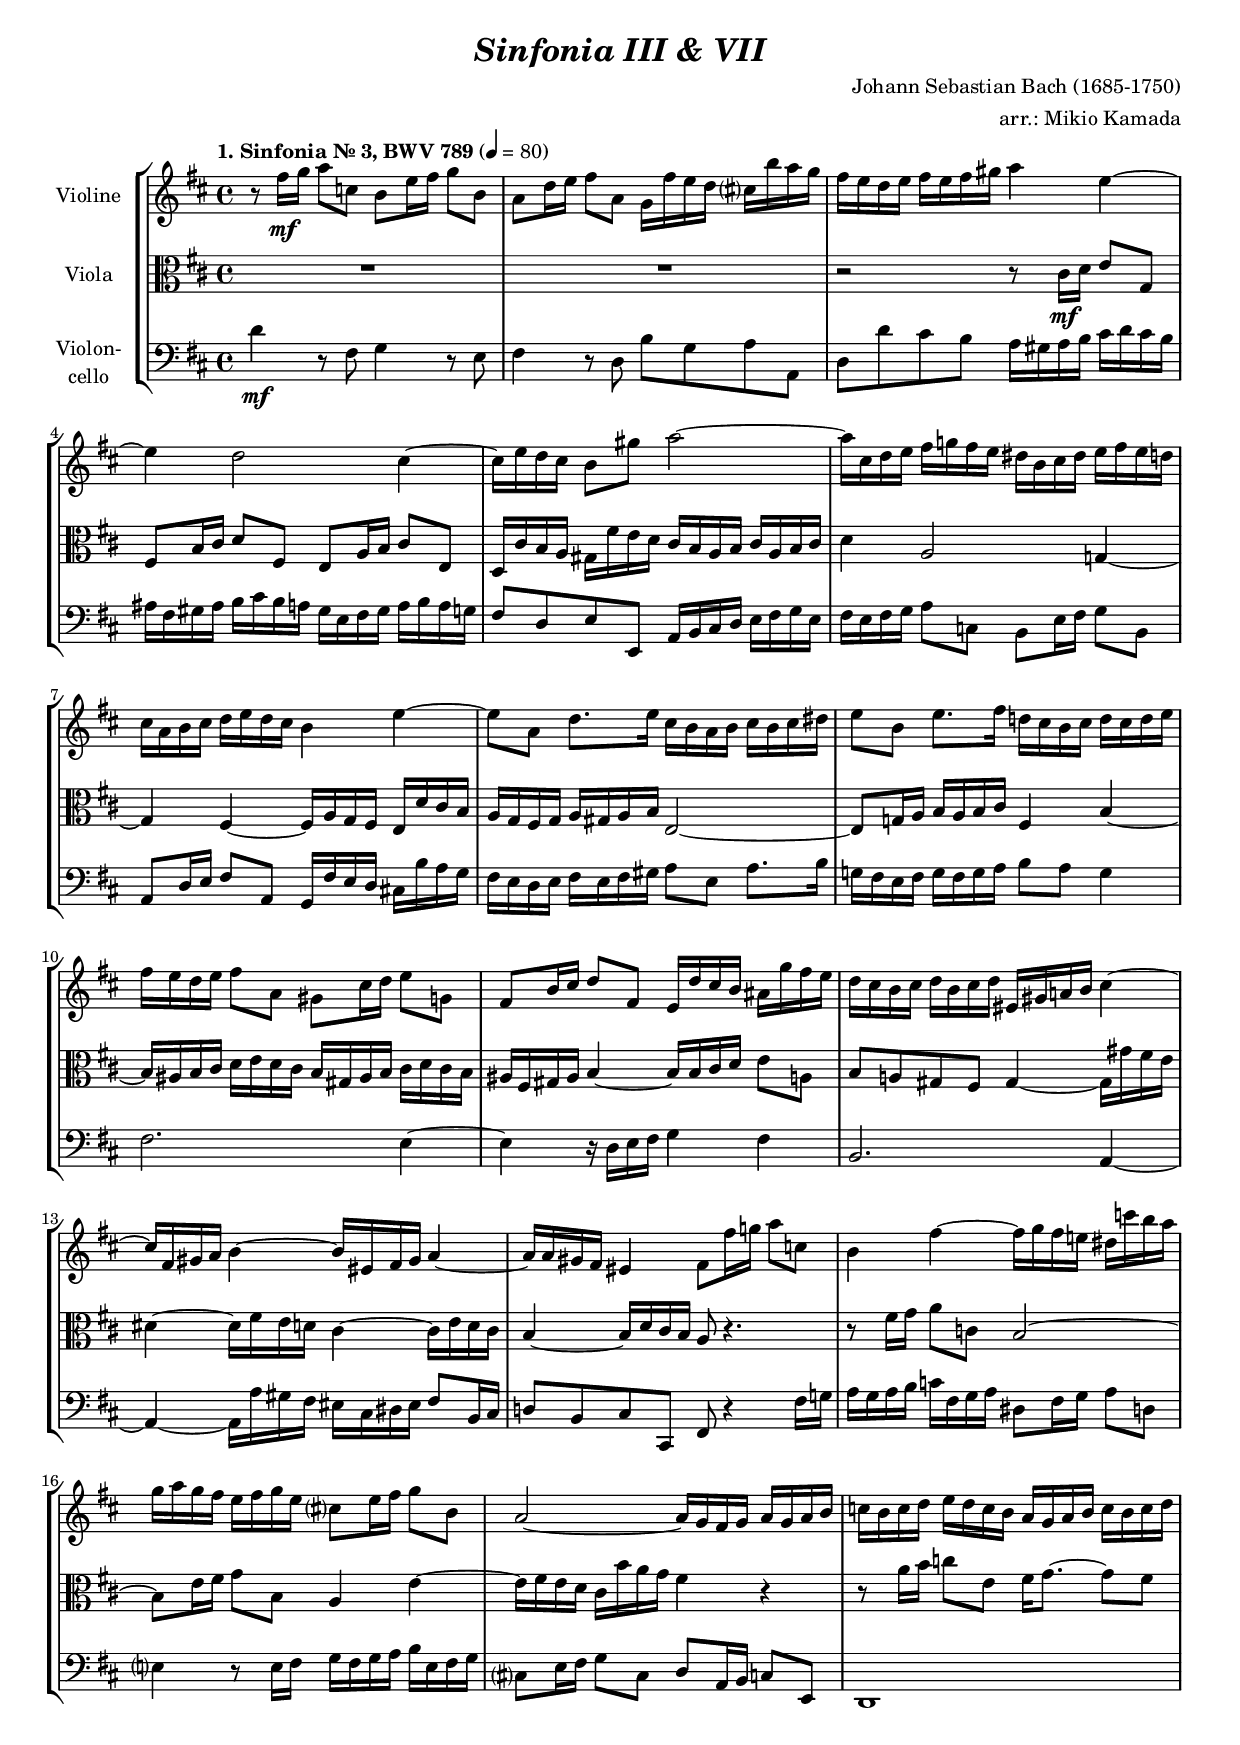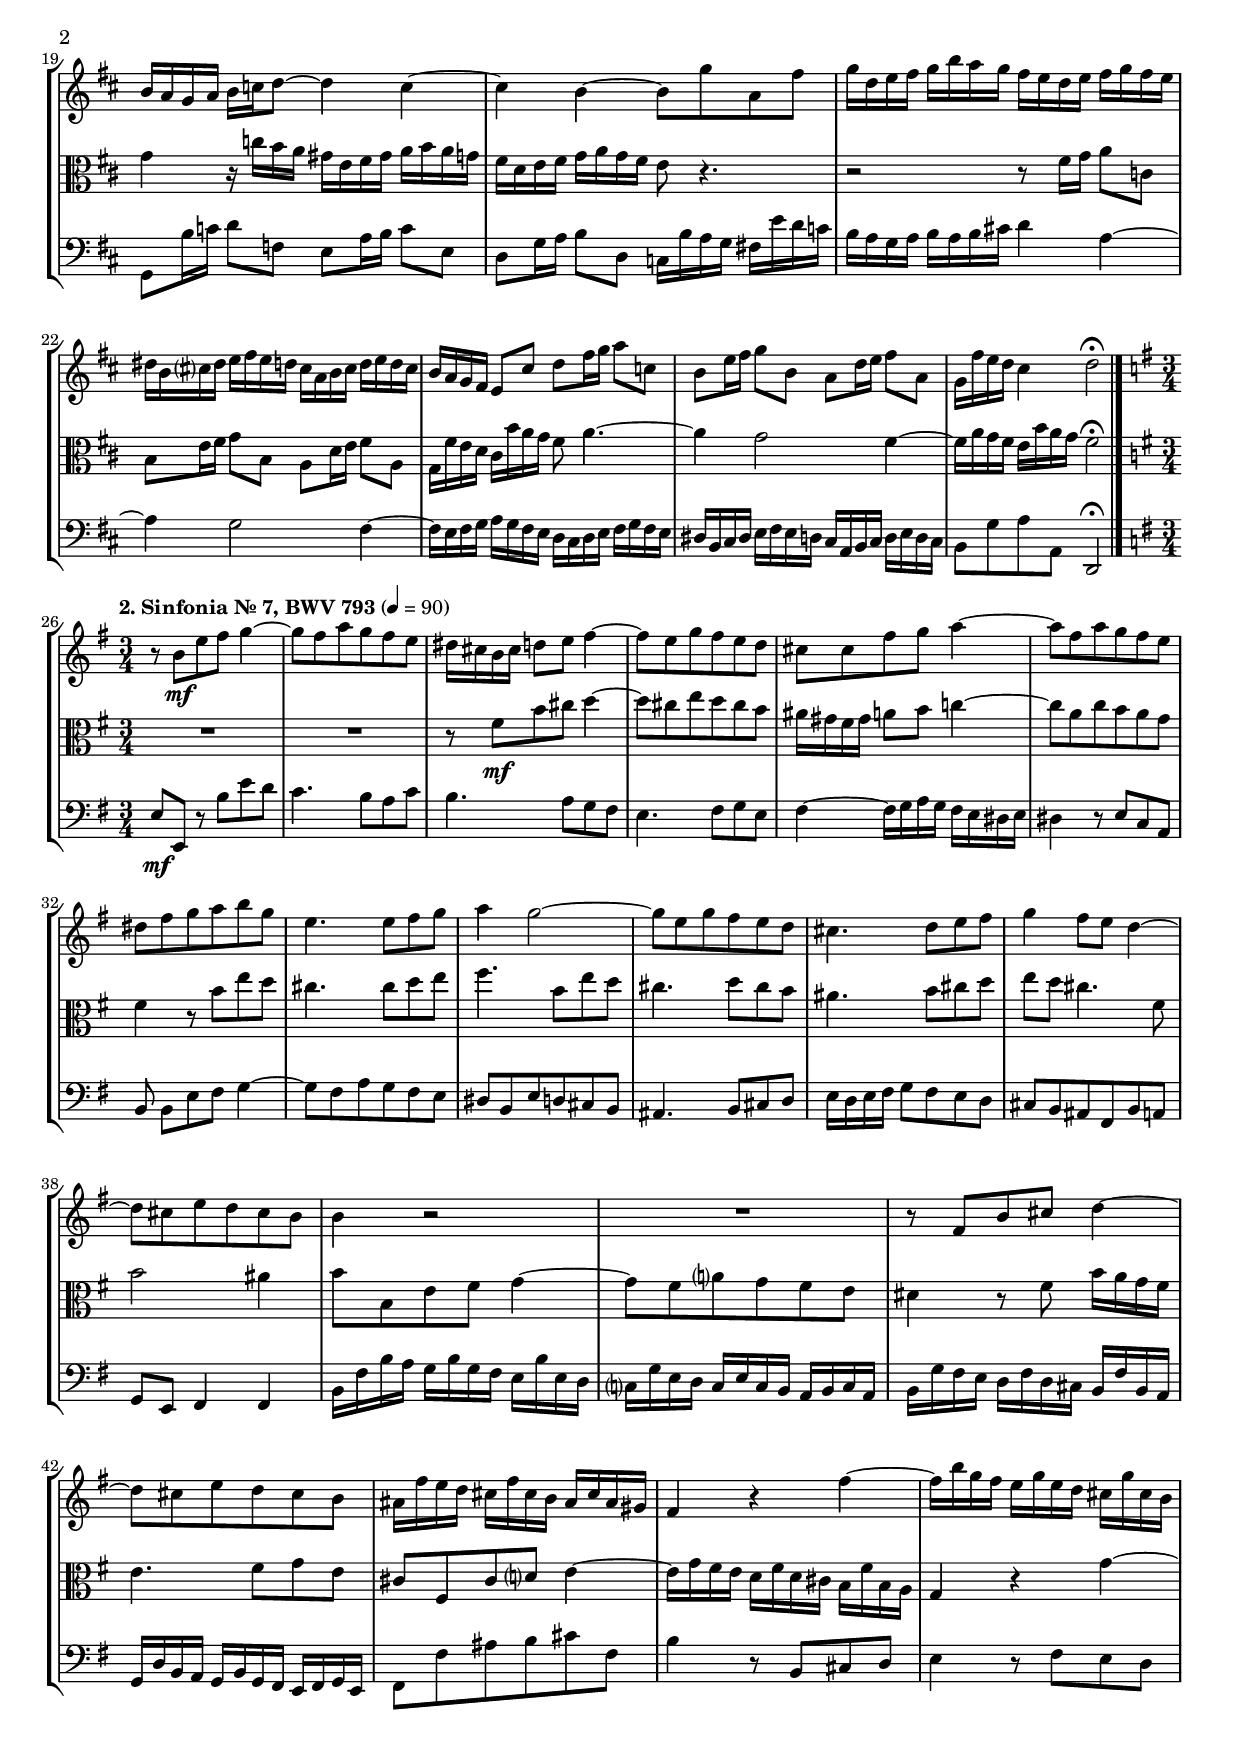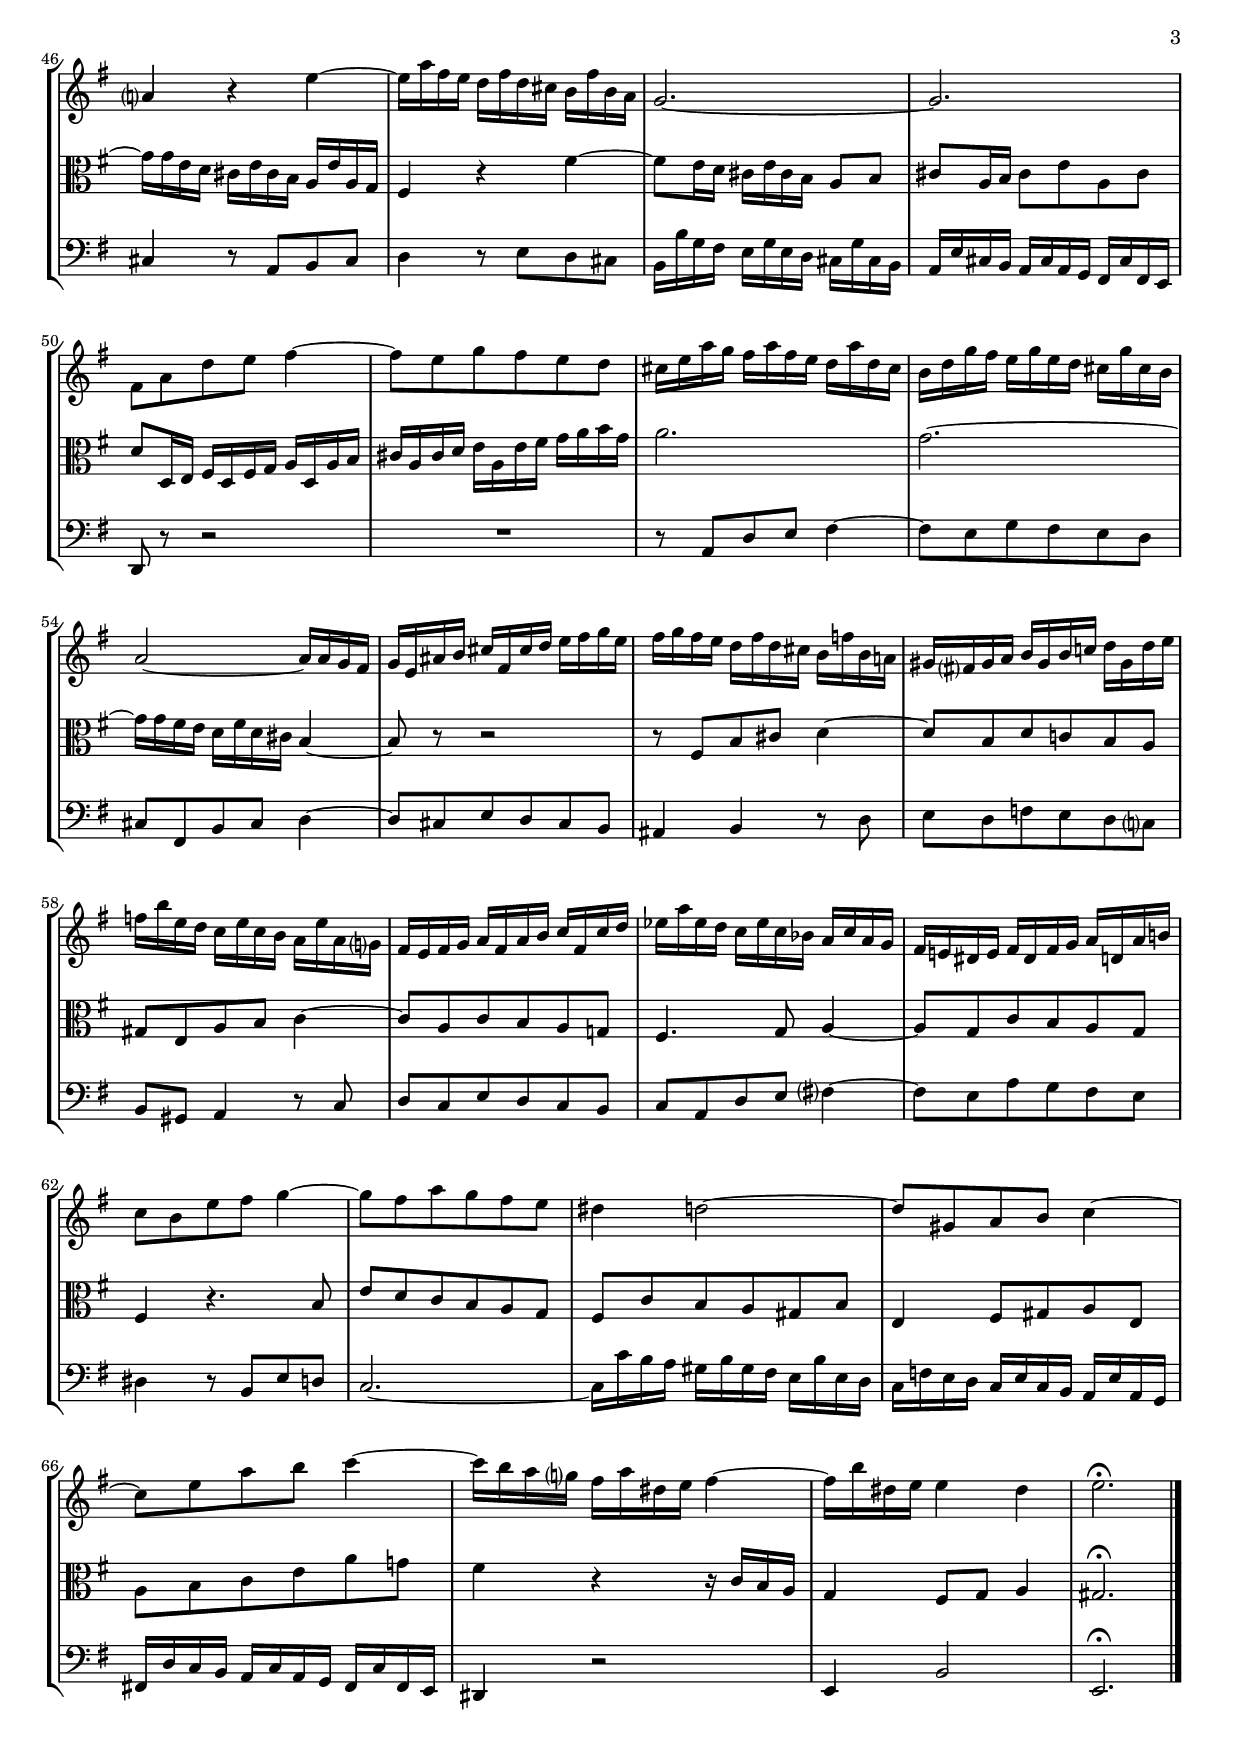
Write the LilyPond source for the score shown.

\version "2.14.2"
\include "deutsch.ly"

#(set-global-staff-size 17.5)

\header {
  title     = \markup \bold \italic "Sinfonia III & VII"
  composer  = "Johann Sebastian Bach (1685-1750)"
  arranger  = "arr.: Mikio Kamada"
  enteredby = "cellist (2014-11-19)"
}

voiceconsts = {
  \key d \major
  %\numericTimeSignature
  \compressFullBarRests
}

mihi = "clarinet"
mist = "string ensemble 1"
miba = "drawbar organ"

mpcg = \markup { \dynamic mp \italic " con gracia" }

introa = {        \tempo "1. Sinfonia Nr. 3, BWV 789" 4=80 \time 4/4 }
introb = { \break \tempo "2. Sinfonia Nr. 7, BWV 793" 4=90 \time 3/4 \key g \major }

va = \relative c'' {
  \voiceconsts

  \introa
  r8 fis16\mf g a8 c, h e16 fis g8 h,
  a d16 e fis8 a, g16 fis' e d cis? h' a g
  fis e d e fis e fis gis a4 e~
  e d2 cis4~

  cis16 e d cis h8 gis' a2~
  a16 cis, d e fis g! fis e dis h cis dis e fis e d
  cis a h cis d e d cis h4 e~

  e8 a, d8. e16 cis h a h cis h cis dis
  e8 h e8. fis16 d! cis h cis d cis d e
  fis e d e fis8 a, gis cis16 d e8 g,

  fis h16 cis d8 fis, e16 d' cis h ais g' fis e
  d cis h cis d h cis d eis, gis a! h cis4~
  cis16 fis, gis a h4~ h16 eis, fis gis a4~

  a16 a gis fis eis4 fis8 fis'16 g! a8 c,
  h4 fis'~ fis16 g fis e! dis c' h a
  g a g fis e fis g e cis?8 e16 fis g8 h,

  a2~ a16 g fis g a g a h
  c h c d e d c h a g a h c h c d
  h a g a h c d8~ d4 c~

  c h~ h8 g' a, fis'
  g16 d e fis g h a g fis e d e fis g fis e
  dis h cis? dis e fis e d cis a h cis d e d cis

  h a g fis e8 cis' d fis16 g a8 c,
  h e16 fis g8 h, a d16 e fis8 a,
  g16 fis' e d cis4 d2\fermata \bar "|."

  \introb
  r8 h\mf e fis g4~
  g8 fis a g fis e
  dis16 cis h cis d8 e fis4~
  fis8 e g fis e d
  cis cis fis g a4~

  a8 fis a g fis e
  dis fis g a h g
  e4. e8 fis g
  a4 g2~
  g8 e g fis e d
  cis4. d8 e fis

  g4 fis8 e d4~
  d8 cis e d cis h
  h4 r2
  R2.
  r8 fis h cis d4~
  d8 cis e d cis h

  ais16 fis' e d cis fis cis h ais cis ais gis
  fis4 r fis'~
  fis16 h g fis e g e d cis g' cis, h
  a?4 r e'~

  e16 a fis e d fis d cis h fis' h, a
  g2.~
  g
  fis8 a d e fis4~

  fis8 e g fis e d
  cis16 e a g fis a fis e d a' d, cis
  h d g fis e g e d cis g' cis, h

  a2~ a16 a g fis
  g e ais h cis fis, cis' d e fis g e
  fis g fis e d fis d cis h f' h, a!
  gis fis? gis a h gis h c! d gis, d' e

  f h e, d c e c h a e' a, g?
  fis e fis g a fis a h c fis, c' d
  es a es d c es c b a c a g

  fis e! dis e fis dis fis g a d, a' h!
  c8 h e fis g4~
  g8 fis a g fis e
  dis4 d2~

  d8 gis, a h c4~
  c8 e a h c4~
  c16 h a g? fis a dis, e fis4~
  fis16 h dis, e e4 dis
  e2.\fermata \bar "|."
}

vb = \relative c' {
  \voiceconsts
  \clef "alto"

  \introa
  R1*2
  r2 r8 cis16\mf d e8 g,

  fis h16 cis d8 fis, e a16 h cis8 e,
  d16 cis' h a gis fis' e d cis h a h cis a h cis
  d4 a2 g!4~

  g fis~ fis16 a g fis e d' cis h
  a g fis g a gis a h e,2~
  e8 g!16 a h a h cis fis,4 h~

  h16 ais h cis d e d cis h gis ais h cis d cis h
  ais fis gis ais h4~ h16 h cis d e8 a,
  h a! gis fis gis4~ gis16 gis' fis e

  dis4~ dis16 fis e d cis4~ cis16 e d cis
  h4~ h16 d cis h a8 r4.
  r8 fis'16 g a8 c, h2~
  h8 e16 fis g8 h, a4 e'~

  e16 fis e d cis h' a g fis4 r
  r8 a16 h c8 e, fis16 g8.~ g8 fis
  g4 r16 c h a gis e fis gis a h a g

  fis d e fis g a g fis e8 r4.
  r2 r8 fis16 g a8 c,
  h e16 fis g8 h, a d16 e fis8 a,

  g16 fis' e d cis h' a g fis8 a4.~
  a4 g2 fis4~
  fis16 a g fis e h' a g fis2\fermata \bar "|."

  \introb
  R2.*2
  r8 fis\mf h cis d4~
  d8 cis e d cis h
  ais16 gis fis gis a8 h c!4~
  c8 a c h a g

  fis4 r8 h e d
  cis4. cis8 d e
  fis4. h,8 e d
  cis4. d8 cis h
  ais4. h8 cis d
  e d cis4. fis,8

  h2 ais4
  h8 h, e fis g4~
  g8 fis a? g fis e
  dis4 r8 fis h16 a g fis
  e4. fis8 g e
  cis fis, cis' d? e4~

  e16 g fis e d fis d cis h fis' h, a
  g4 r g'~
  g16 g e d cis e cis h a e' a, g
  fis4 r fis'~

  fis8 e16 d cis e cis h a8 h
  cis a16 h cis8 e a, cis
  d d,16 e fis d fis g a d, a' h

  cis a cis d e a, e' fis g a h g
  a2.
  g~

  g16 g fis e d fis d cis h4~
  h8 r r2
  r8 fis h cis d4~
  d8 h d c! h a
  gis e a h c4~

  c8 a c h a g!
  fis4. g8 a4~
  a8 g c h a g
  fis4 r4. h8
  e8 d c h a g

  fis c' h a gis h
  e,4 fis8 gis a e
  a h c e a g!
  fis4 r r16 c h a
  g4 fis8 g a4
  gis2.\fermata \bar "|."
}

vc = \relative c' {
  \voiceconsts
  \clef "bass"

  \introa
  d4\mf r8 fis, g4 r8 e
  fis4 r8 d h' g a a,
  d d' cis h a16 gis a h cis d cis h

  ais fis gis ais h cis h a gis e fis gis a h a g
  fis8 d e e, a16 h cis d e fis g e
  fis e fis g a8 c, h e16 fis g8 h,

  a d16 e fis8 a, g16 fis' e d cis! h' a g
  fis e d e fis e fis gis a8 e a8. h16
  g! fis e fis g fis g a h8 a g4

  fis2. e4~
  e r16 d e fis g4 fis
  h,2. a4~
  a~ a16 a' gis fis eis cis dis eis fis8 h,16 cis

  d!8 h cis cis, fis r4 fis'16 g!
  a g a h c fis, g a dis,8 fis16 g a8 d,
  e?4 r8 e16 fis g fis g a h e, fis g

  cis,?8 e16 fis g8 cis, d a16 h c8 e,
  d1
  g8 h'16 c d8 f, e a16 h c8 e,

  d g16 a h8 d, c16 h' a g fis! e' d c
  h a g a h a h cis! d4 a~
  a g2 fis4~

  fis16 e fis g a g fis e d cis d e fis g fis e
  dis h cis dis e fis e d cis a h cis d e d cis
  h8 g' a a, d,2\fermata \bar "|."

  \introb
  e'8\mf e, r h'' e d
  c4. h8 a c
  h4. a8 g fis
  e4. fis8 g e
  fis4~ fis16 g a g fis e dis e
  dis4 r8 e c a

  h h[ e fis] g4~
  g8 fis a g fis e
  dis h e d cis h
  ais4. h8 cis d
  e16 d e fis g8 fis e d

  cis h ais fis h a
  g e fis4 fis
  h16 fis' h a g h g fis e h' e, d
  c? g' e d c e c h a h c a

  h g' fis e d fis d cis h fis' h, a
  g d' h a g h g fis e fis g e
  fis8 fis' ais h cis fis,
  h4 r8 h, cis d

  e4 r8 fis e d
  cis4 r8 a h cis
  d4 r8 e d cis
  h16 h' g fis e g e d cis g' cis, h

  a e' cis h a cis a g fis cis' fis, e
  d8 r r2
  R2.
  r8 a' d e fis4~
  fis8 e g fis e d

  cis fis, h cis d4~
  d8 cis e d cis h
  ais4 h r8 d
  e d f e d c?
  h gis a4 r8 c
  d c e d c h

  c a d e fis?4~
  fis8 e a g fis e
  dis4 r8 h e d
  c2.~
  c16 c' h a gis h gis fis e h' e, d

  c f e d c e c h a e' a, g
  fis! d' c h a c a g fis c' fis, e
  dis4 r2
  e4 h'2
  e,2.\fermata \bar "|."
}


music = \new StaffGroup <<
      \new Staff {
        \set Staff.midiInstrument = \mist
        \set Staff.instrumentName = \markup \center-column { "Violine" }
        \transpose d d { \va }
      }

      \new Staff {
        \set Staff.midiInstrument = \mist
        \set Staff.instrumentName = \markup \center-column { "Viola" }
        \transpose d d { \vb }
      }

      \new Staff {
        \set Staff.midiInstrument = \miba
        \set Staff.instrumentName = \markup \center-column { "Violon-" "cello" }
        \transpose d d { \vc }
      }
>>

\book {
  \score {
   \music
    \layout {}
  }

  \score {
    \unfoldRepeats \music

    \midi {
      \context {
        \Score
      }
    }
  }
}
